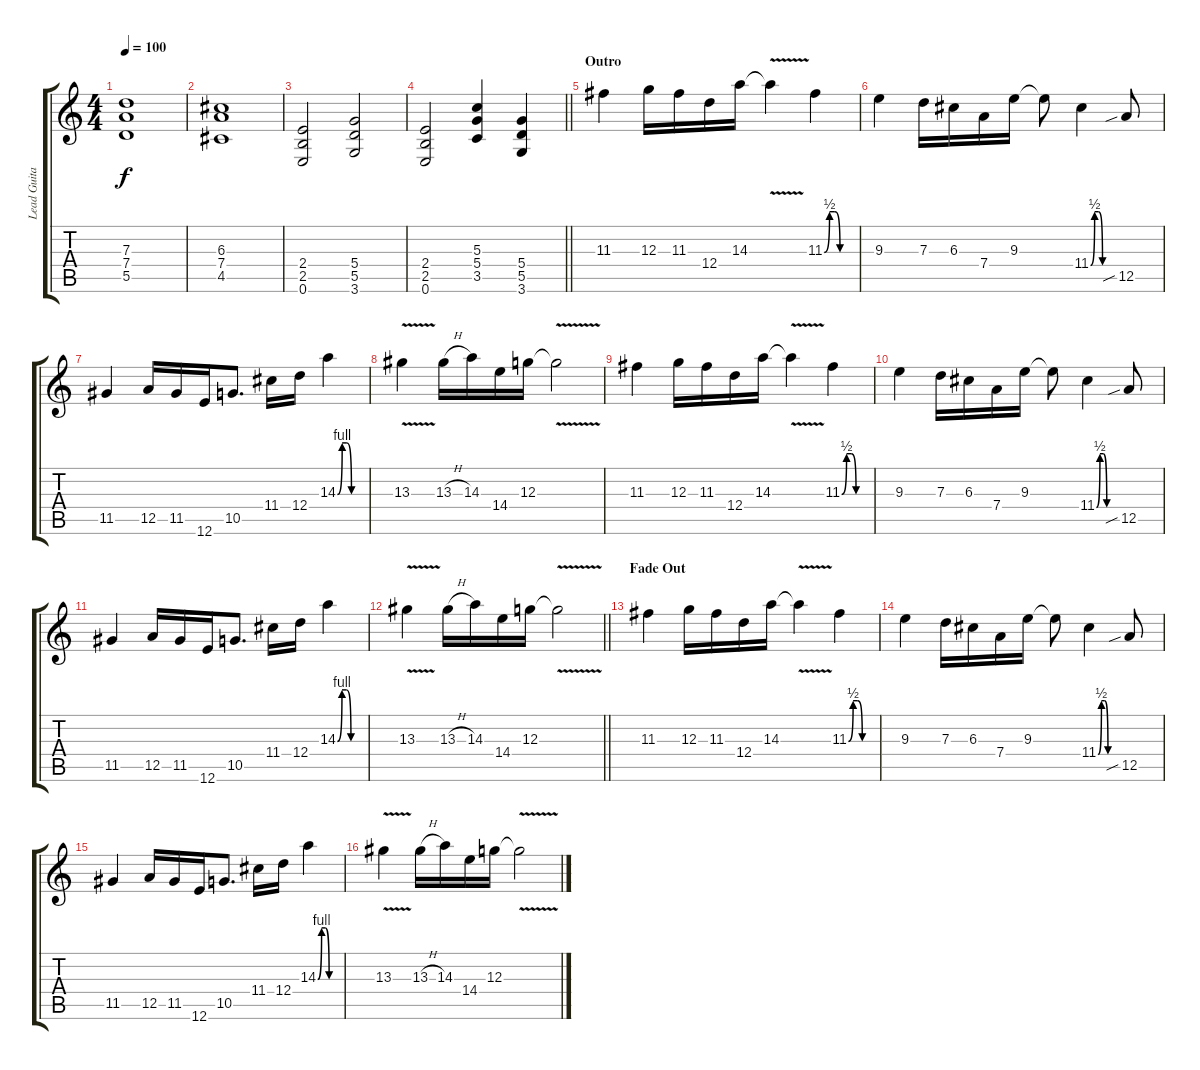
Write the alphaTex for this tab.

\track ("Lead Guitar (Slash)" "Lead Guita") {instrument distortionguitar}
\staff {score tabs}
\tuning (E4 B3 G3 D3 A2 E2) {hide}
\ts (4 4)
\tempo 100
\clef g2
\ks c
(7.3 7.4 5.5).1{dy f} |
(6.3 7.4 4.5).1 |
(2.4 2.5 0.6).2 (5.4 5.5 3.6).2 |
\barLineRight lightlight
(2.4 2.5 0.6).2 (5.3 5.4 3.5).4 (5.4 5.5 3.6).4 |
\section ("" "Outro")
11.3.4 12.3.16 11.3.16 12.4.16 14.3.16 14.3{v t}.4 11.3{be (custom 0 0 10 2 20 2 30 0 60 0)}.4 |
9.3.4 7.3.16 6.3.16 7.4.16 9.3.16 9.3{t}.8 11.4{be (custom 0 0 10 2 20 2 30 0 60 0)}.4 12.5{sib}.8 |
11.5.4 12.5.16 11.5.16 12.6.16 10.5.8{d} 11.4.16 12.4.16 14.3{be (custom 0 0 10 4 20 4 30 0 60 0)}.4 |
13.3{v}.4 13.3{h}.16 14.3.16 14.4.16 12.3.16 12.3{v t}.2 |
11.3.4 12.3.16 11.3.16 12.4.16 14.3.16 14.3{v t}.4 11.3{be (custom 0 0 10 2 20 2 30 0 60 0)}.4 |
9.3.4 7.3.16 6.3.16 7.4.16 9.3.16 9.3{t}.8 11.4{be (custom 0 0 10 2 20 2 30 0 60 0)}.4 12.5{sib}.8 |
11.5.4 12.5.16 11.5.16 12.6.16 10.5.8{d} 11.4.16 12.4.16 14.3{be (custom 0 0 10 4 20 4 30 0 60 0)}.4 |
\barLineRight lightlight
13.3{v}.4 13.3{h}.16 14.3.16 14.4.16 12.3.16 12.3{v t}.2 |
\section ("" "Fade Out")
11.3.4{volume 5} 12.3.16 11.3.16 12.4.16 14.3.16 14.3{v t}.4 11.3{be (custom 0 0 10 2 20 2 30 0 60 0)}.4 |
9.3.4 7.3.16 6.3.16 7.4.16 9.3.16 9.3{t}.8 11.4{be (custom 0 0 10 2 20 2 30 0 60 0)}.4 12.5{sib}.8 |
11.5.4 12.5.16 11.5.16 12.6.16 10.5.8{d} 11.4.16 12.4.16 14.3{be (custom 0 0 10 4 20 4 30 0 60 0)}.4 |
13.3{v}.4 13.3{h}.16 14.3.16 14.4.16 12.3.16 12.3{v t}.2
